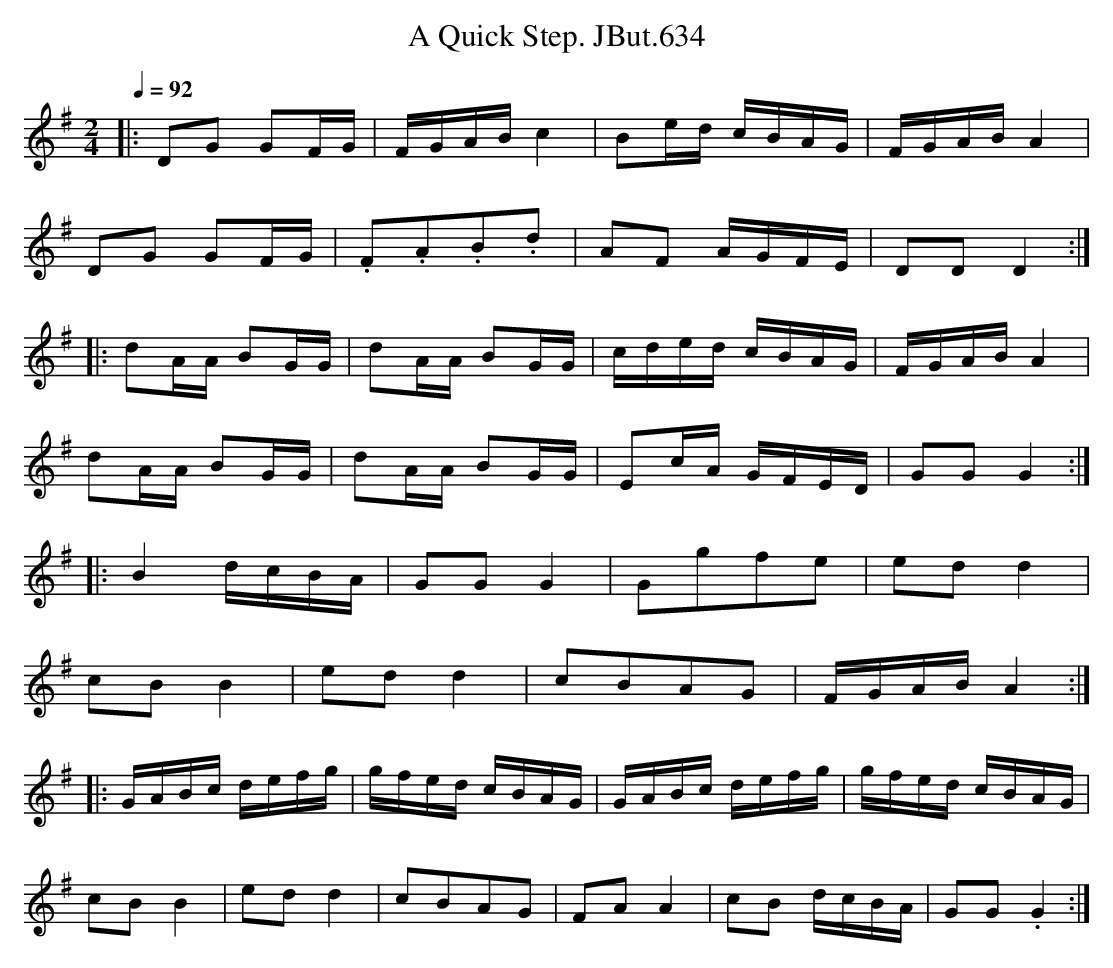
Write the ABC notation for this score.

X:1
T:Quick Step. JBut.634, A
M:2/4
L:1/16
Q:1/4=92
K:G
|:D2G2 G2FG|FGAB c4|B2ed cBAG|FGAB A4|
D2G2 G2FG|.F2.A2.B2.d2|A2F2 AGFE|D2D2 D4:|
|:d2AA B2GG|d2AA B2GG|cded cBAG|FGAB A4|
d2AA B2GG|d2AA B2GG|E2cA GFED|G2G2 G4:|
|:B4 dcBA|G2G2 G4|G2g2f2e2|e2d2 d4|
c2B2 B4|e2d2 d4|c2B2A2G2|FGAB A4:|
|:GABc defg|gfed cBAG|GABc defg|gfed cBAG|
c2B2 B4|e2d2 d4|c2B2A2G2|F2A2 A4|c2B2 dcBA|G2G2 .G4:|
